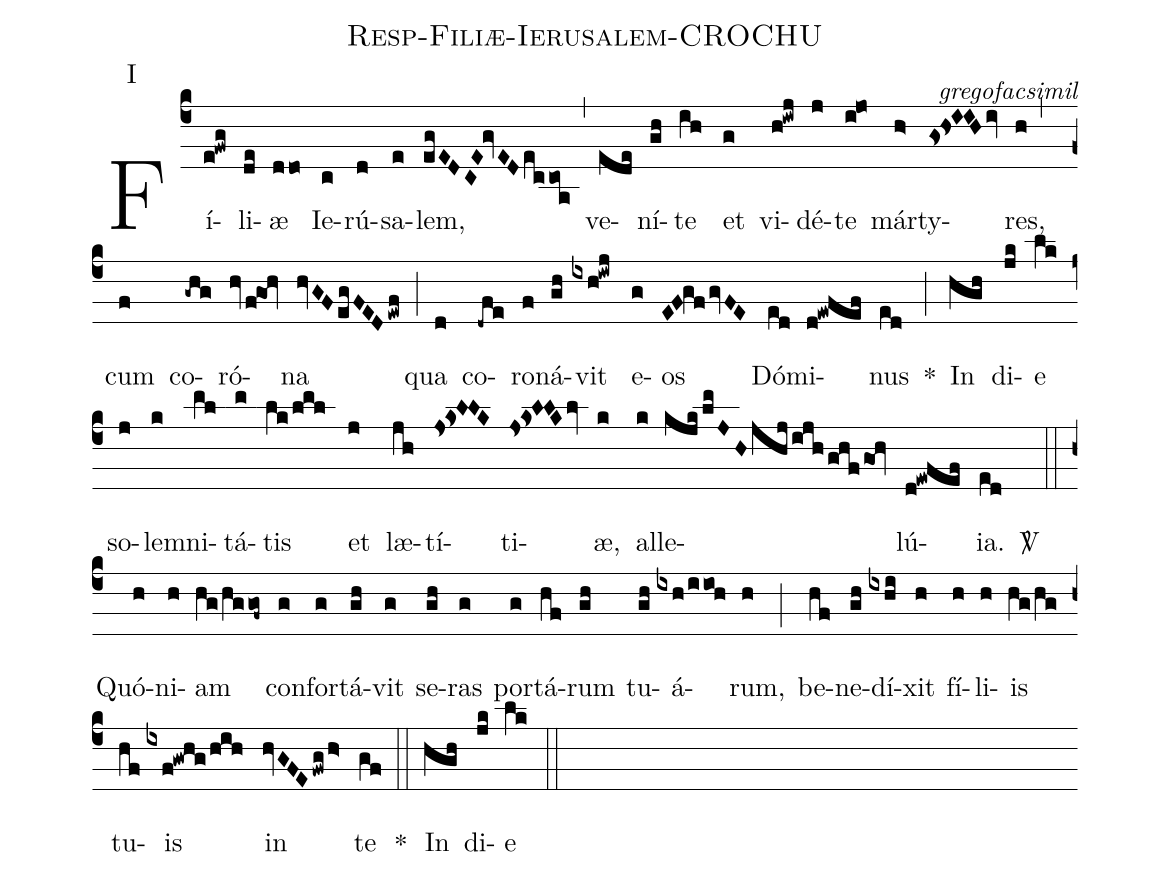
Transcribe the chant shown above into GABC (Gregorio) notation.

name: Resp-Filiæ-Ierusalem-CROCHU;
commentary: gregofacsimil ;
annotation: I ;
%%
(c4) Fí(e!fwg)li(de)æ(ddo) Ie(c)rú(d)sa(e)lem,(egED/CE!gvEDeccoa) (,) ve(ede)ní(gh)te(ih) et(g) vi(h!iwj)dé(j)te(i!jo)
már(h>)ty(gs!hs!I!IHiv)res,(h,) cum(f) co(-ghg)ró(hvf!gOh)na(hvGFegFEDewf) (;) qua(d) co(-dfe)ro(f)ná(gh)vit(ixh!iwj) e(g)os(EF!gf/gvFE) Dó(ed)mi(d!ewfef)nus(ed) *(;) In(hgh) di(jk)e(lk) so(j)le(k)mni(ml)tá(m)tis(lk/lml) et(j) læ(jh)tí(js!ks!L!LK)ti(js!ks!L!LKlv)æ,(k) al(k)le(kjk/lmJHjhj/ijh/ghfgOh)lú(d!ewfef)ia.(ed)
<sp>V/</sp> (::)
Quó(h)ni(h)am(hg/hggof~) con(g)for(g)tá(gh)vit(g) se(gh)ras(g) por(g)tá(hf)rum(gh) tu(gh)á(ixh/iioh)rum,(h) (;) be(hf)ne(gh)dí(ixhi)xit(h) fí(h)li(h)is(hg/hg) tu(hf)is(ixf!gwhg/hih) in(hvGFEfwg/h>) te(gf) *(::) In(hgh) di(jk)e(lk)  (::)
